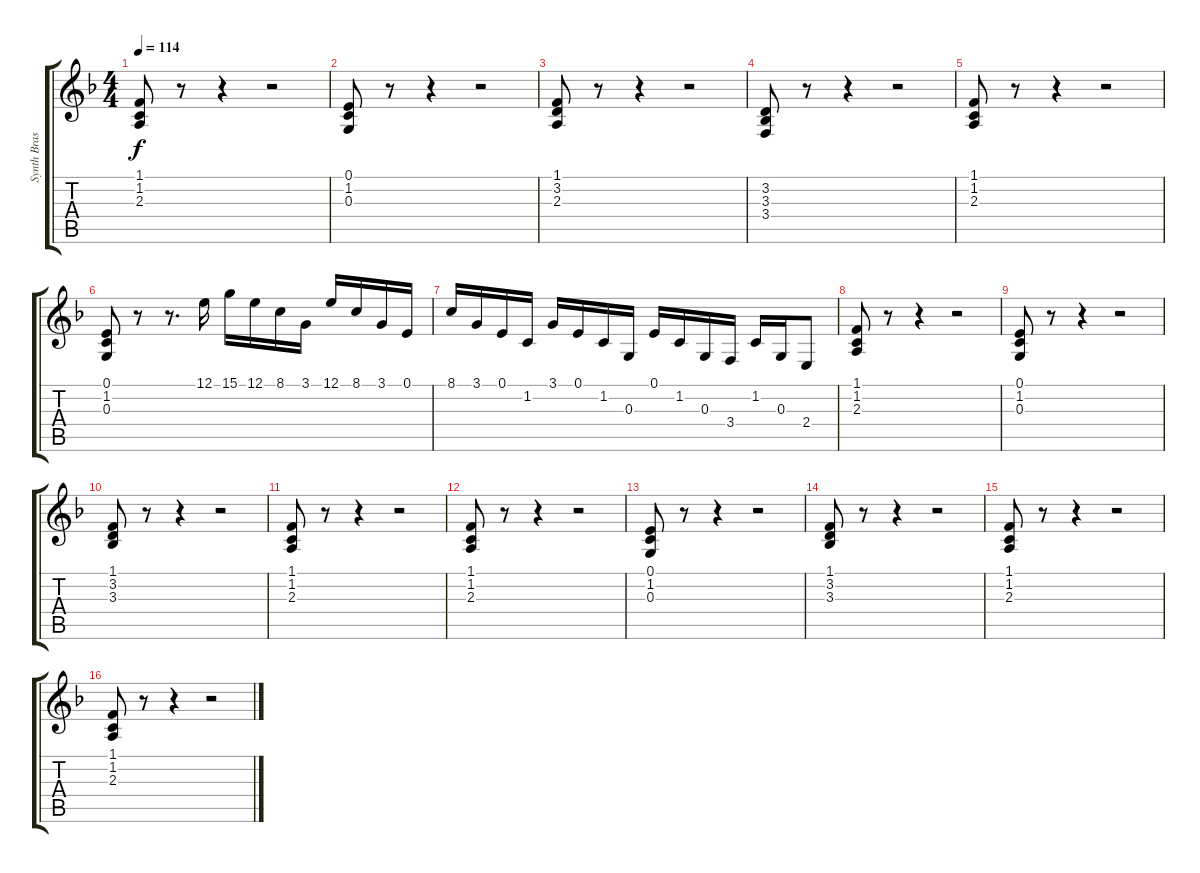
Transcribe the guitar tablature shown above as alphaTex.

\track ("Synth Brass" "Synth Bras") {instrument brasssection}
\staff {score tabs}
\tuning (E4 B3 G3 D3 A2 E2) {hide}
\ts (4 4)
\tempo 114
\clef g2
\ks f
(1.1 1.2 2.3).8{dy f} r.8 r.4 r.2 |
(0.1 1.2 0.3).8 r.8 r.4 r.2 |
(1.1 3.2 2.3).8 r.8 r.4 r.2 |
(3.2 3.3 3.4).8 r.8 r.4 r.2 |
(1.1 1.2 2.3).8 r.8 r.4 r.2 |
(0.1 1.2 0.3).8 r.8 r.8{d} 12.1.16{balance 16} 15.1.16 12.1.16 8.1.16 3.1.16 12.1.16 8.1.16 3.1.16 0.1.16 |
8.1.16 3.1.16 0.1.16 1.2.16 3.1.16 0.1.16 1.2.16 0.3.16 0.1.16 1.2.16 0.3.16 3.4.16 1.2.16 0.3.16 2.4.8 |
(1.1 1.2 2.3).8{balance 0} r.8 r.4 r.2 |
(0.1 1.2 0.3).8 r.8 r.4 r.2 |
(1.1 3.2 3.3).8 r.8 r.4 r.2 |
(1.1 1.2 2.3).8 r.8 r.4 r.2 |
(1.1 1.2 2.3).8 r.8 r.4 r.2 |
(0.1 1.2 0.3).8 r.8 r.4 r.2 |
(1.1 3.2 3.3).8 r.8 r.4 r.2 |
(1.1 1.2 2.3).8 r.8 r.4 r.2 |
(1.1 1.2 2.3).8 r.8 r.4 r.2
